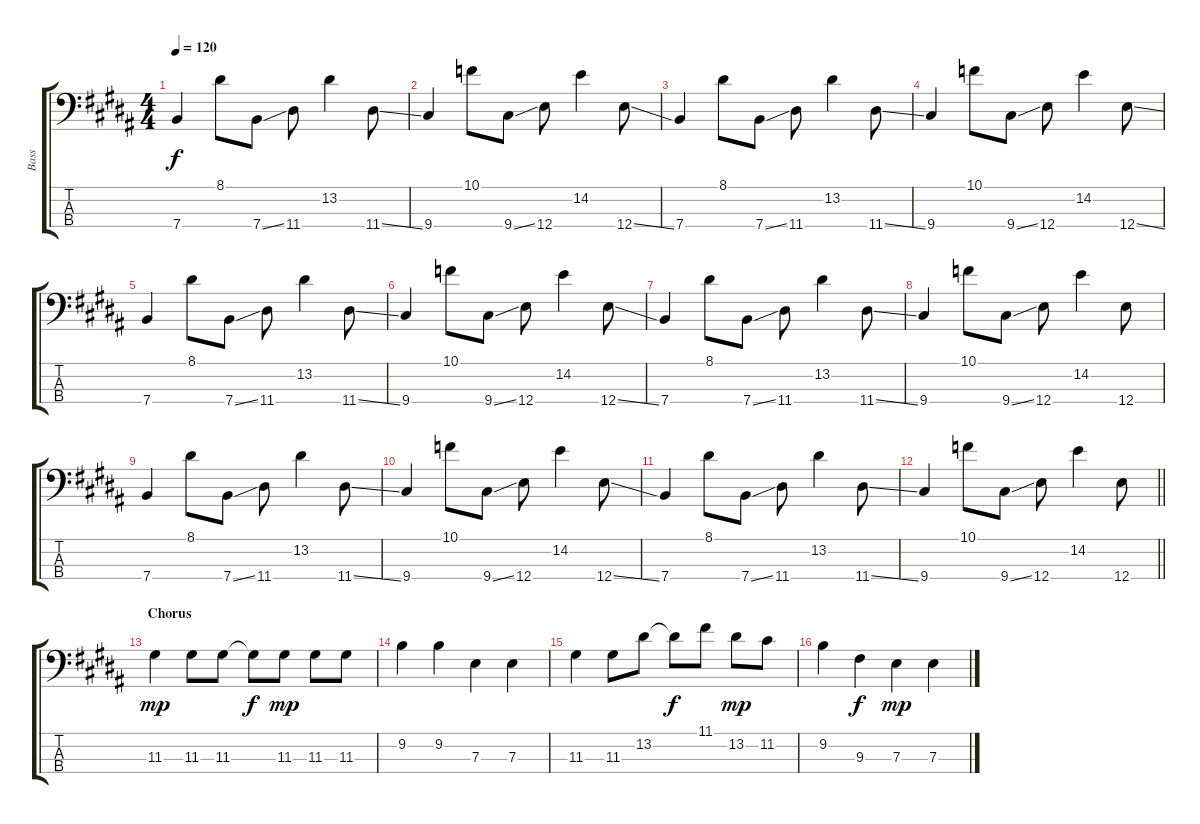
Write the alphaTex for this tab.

\track ("Bass" "Bass") {instrument electricbassfinger}
\staff {score tabs}
\tuning (G2 D2 A1 E1) {hide}
\ts (4 4)
\tempo 120
\clef f4
\ks b
7.4.4{dy f} 8.1.8 7.4{ss}.8 11.4.8 13.2.4 11.4{ss}.8 |
9.4.4 10.1.8 9.4{ss}.8 12.4.8 14.2.4 12.4{ss}.8 |
7.4.4 8.1.8 7.4{ss}.8 11.4.8 13.2.4 11.4{ss}.8 |
9.4.4 10.1.8 9.4{ss}.8 12.4.8 14.2.4 12.4{ss}.8 |
7.4.4 8.1.8 7.4{ss}.8 11.4.8 13.2.4 11.4{ss}.8 |
9.4.4 10.1.8 9.4{ss}.8 12.4.8 14.2.4 12.4{ss}.8 |
7.4.4 8.1.8 7.4{ss}.8 11.4.8 13.2.4 11.4{ss}.8 |
9.4.4 10.1.8 9.4{ss}.8 12.4.8 14.2.4 12.4.8 |
7.4.4 8.1.8 7.4{ss}.8 11.4.8 13.2.4 11.4{ss}.8 |
9.4.4 10.1.8 9.4{ss}.8 12.4.8 14.2.4 12.4{ss}.8 |
7.4.4 8.1.8 7.4{ss}.8 11.4.8 13.2.4 11.4{ss}.8 |
\barLineRight lightlight
9.4.4 10.1.8 9.4{ss}.8 12.4.8 14.2.4 12.4.8 |
\section ("" "Chorus")
11.3.4{dy mp} 11.3.8 11.3.8 11.3{t}.8{dy f} 11.3.8{dy mp} 11.3.8 11.3.8 |
9.2.4 9.2.4 7.3.4 7.3.4 |
11.3.4 11.3.8 13.2.8 13.2{t}.8{dy f} 11.1.8 13.2.8{dy mp} 11.2.8 |
9.2.4 9.3.4{dy f} 7.3.4{dy mp} 7.3.4
